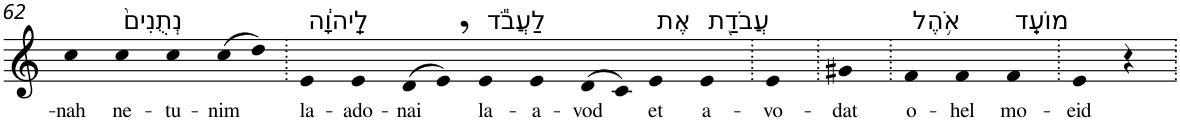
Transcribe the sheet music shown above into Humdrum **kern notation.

**kern	**text
*part1	*part1
*staff1	*staff1
*I"Piano	*
*I'Pno	*
!!LO:PB:g=z
*clefG2	*
*k[]	*
=62	=62
!	!LO:LY:b
4cc	-nah
!LO:TX:a:t=נְתֻנִים֙	!
!	!LO:LY:b
4cc	ne-
!	!LO:LY:b
4cc	-tu-
!	!LO:LY:b
(>8cc	-nim
8dd)	.
=63.	=63.
!LO:TX:a:t=לַֽיהוָ֔ה	!
!	!LO:LY:b
4e	la-
!	!LO:LY:b
4e	-ado-
!	!LO:LY:b
(>8d	-nai
8e,)	.
!LO:TX:a:t=לַעֲבֹ֕ד	!
!	!LO:LY:b
4e	la-
!	!LO:LY:b
4e	-a-
!	!LO:LY:b
(>8d	-vod
8c)	.
!LO:TX:a:t=אֶת	!
!	!LO:LY:b
4e	et
!LO:TX:a:t=עֲבֹדַ֖ת	!
!	!LO:LY:b
4e	a-
=64.	=64.
!	!LO:LY:b
4e	-vo-
=65.	=65.
!	!LO:LY:b
4g#X	-dat
=66.	=66.
!LO:TX:a:t=אֹ֥הֶל	!
!	!LO:LY:b
4f	o-
!	!LO:LY:b
4f	-hel
!LO:TX:a:t=מוֹעֵֽד	!
!	!LO:LY:b
4f	mo-
=67.	=67.
!	!LO:LY:b
4e	-eid
4r	.
=.	=.
*-	*-
